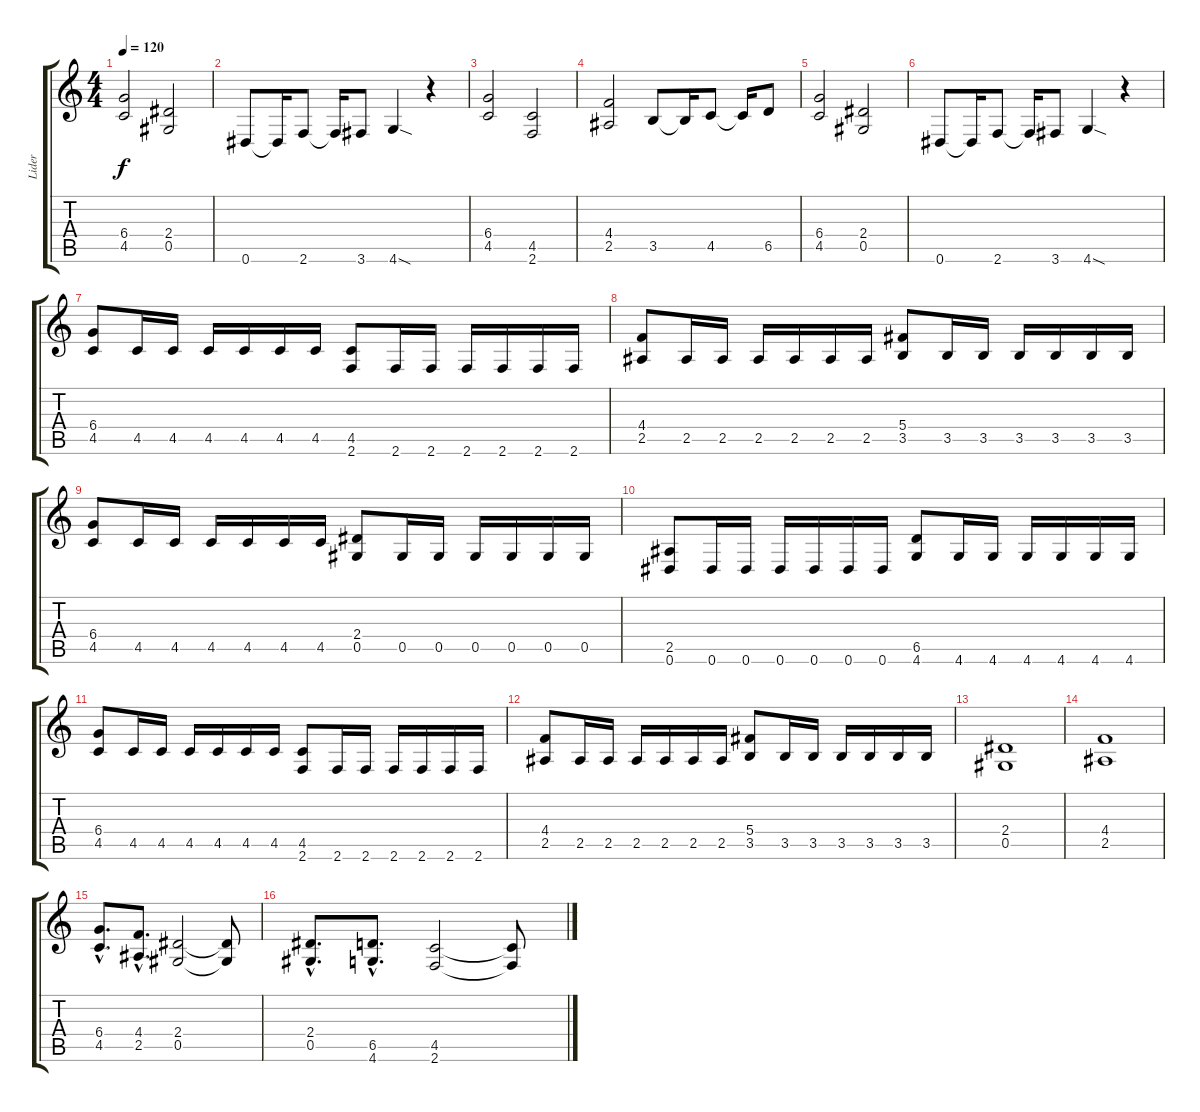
\track ("Lider" "Lider") {instrument acousticguitarnylon}
\staff {score tabs}
\tuning (Eb4 Bb3 Gb3 Db3 Ab2 Eb2) {hide}
\ts (4 4)
\tempo 120
\clef g2
\ks c
(6.4 4.5).2{dy f} (2.4 0.5).2 |
0.6.8 0.6{t}.16 2.6.8 2.6{t}.16 3.6.8 4.6{sod}.4 r.4 |
(6.4 4.5).2 (4.5 2.6).2 |
(4.4 2.5).2 3.5.8 3.5{t}.16 4.5.8 4.5{t}.16 6.5.8 |
(6.4 4.5).2 (2.4 0.5).2 |
0.6.8 0.6{t}.16 2.6.8 2.6{t}.16 3.6.8 4.6{sod}.4 r.4 |
(6.4 4.5).8 4.5.16 4.5.16 4.5.16 4.5.16 4.5.16 4.5.16 (4.5 2.6).8 2.6.16 2.6.16 2.6.16 2.6.16 2.6.16 2.6.16 |
(4.4 2.5).8 2.5.16 2.5.16 2.5.16 2.5.16 2.5.16 2.5.16 (5.4 3.5).8 3.5.16 3.5.16 3.5.16 3.5.16 3.5.16 3.5.16 |
(6.4 4.5).8 4.5.16 4.5.16 4.5.16 4.5.16 4.5.16 4.5.16 (2.4 0.5).8 0.5.16 0.5.16 0.5.16 0.5.16 0.5.16 0.5.16 |
(2.5 0.6).8 0.6.16 0.6.16 0.6.16 0.6.16 0.6.16 0.6.16 (6.5 4.6).8 4.6.16 4.6.16 4.6.16 4.6.16 4.6.16 4.6.16 |
(6.4 4.5).8 4.5.16 4.5.16 4.5.16 4.5.16 4.5.16 4.5.16 (4.5 2.6).8 2.6.16 2.6.16 2.6.16 2.6.16 2.6.16 2.6.16 |
(4.4 2.5).8 2.5.16 2.5.16 2.5.16 2.5.16 2.5.16 2.5.16 (5.4 3.5).8 3.5.16 3.5.16 3.5.16 3.5.16 3.5.16 3.5.16 |
(2.4 0.5).1 |
(4.4 2.5).1 |
(6.4{hac} 4.5{hac}).8{d} (4.4{hac} 2.5{hac}).8{d} (2.4 0.5).2 (2.4{t} 0.5{t}).8 |
(2.4{hac} 0.5{hac}).8{d} (6.5{hac} 4.6{hac}).8{d} (4.5 2.6).2 (4.5{t} 2.6{t}).8
